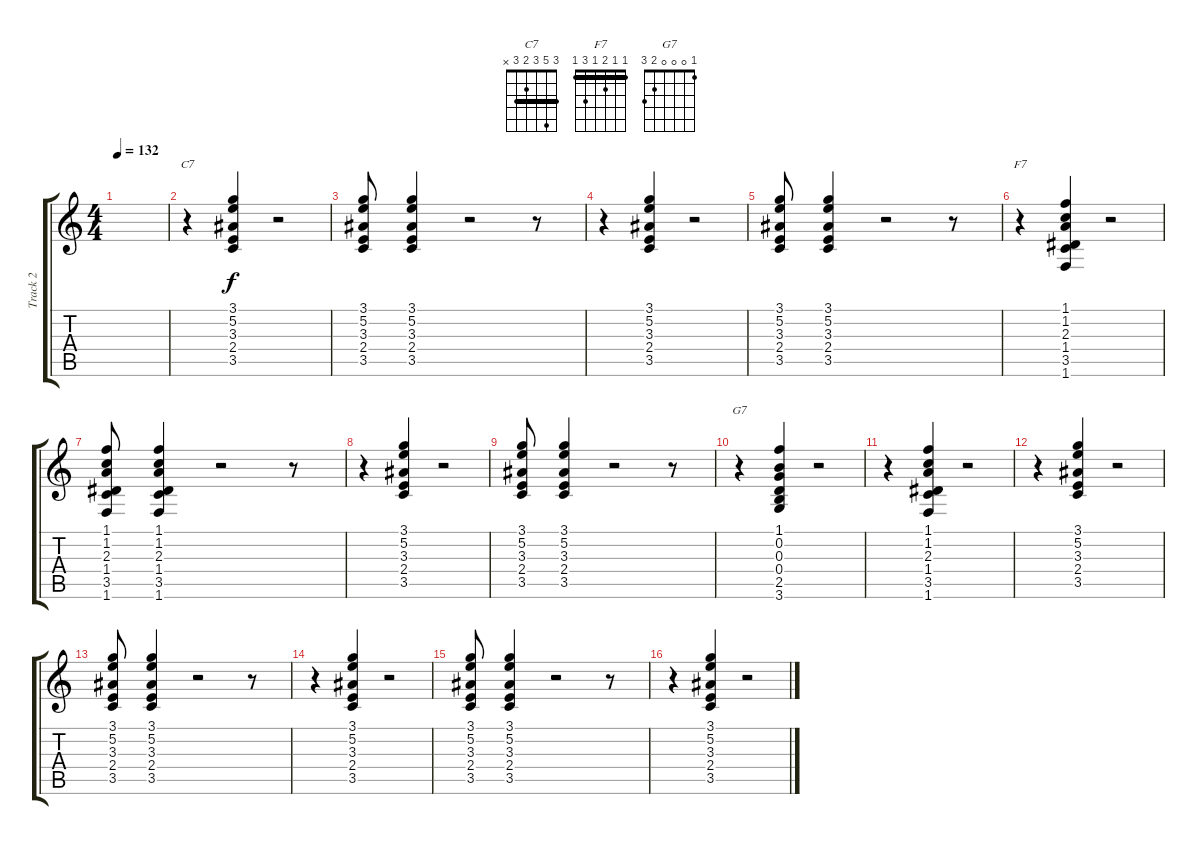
\track ("Track 2" "Track 2") {instrument acousticguitarsteel}
\staff {score tabs}
\tuning (E4 B3 G3 D3 A2 E2) {hide}
\chord ("C7" 3 5 3 2 3 x) {barre 3}
\chord ("F7" 1 1 2 1 3 1) {barre 1}
\chord ("G7" 1 0 0 0 2 3)
\ts (4 4)
\tempo 132
\clef g2
\ks c
|
r.4{ch "C7"} (3.1 5.2 3.3 2.4 3.5).4 r.2 |
(3.1 5.2 3.3 2.4 3.5).8 (3.1 5.2 3.3 2.4 3.5).4 r.2 r.8 |
r.4 (3.1 5.2 3.3 2.4 3.5).4 r.2 |
(3.1 5.2 3.3 2.4 3.5).8 (3.1 5.2 3.3 2.4 3.5).4 r.2 r.8 |
r.4{ch "F7"} (1.1 1.2 2.3 1.4 3.5 1.6).4 r.2 |
(1.1 1.2 2.3 1.4 3.5 1.6).8 (1.1 1.2 2.3 1.4 3.5 1.6).4 r.2 r.8 |
r.4 (3.1 5.2 3.3 2.4 3.5).4 r.2 |
(3.1 5.2 3.3 2.4 3.5).8 (3.1 5.2 3.3 2.4 3.5).4 r.2 r.8 |
r.4{ch "G7"} (1.1 0.2 0.3 0.4 2.5 3.6).4 r.2 |
r.4 (1.1 1.2 2.3 1.4 3.5 1.6).4 r.2 |
r.4 (3.1 5.2 3.3 2.4 3.5).4 r.2 |
(3.1 5.2 3.3 2.4 3.5).8 (3.1 5.2 3.3 2.4 3.5).4 r.2 r.8 |
r.4 (3.1 5.2 3.3 2.4 3.5).4 r.2 |
(3.1 5.2 3.3 2.4 3.5).8 (3.1 5.2 3.3 2.4 3.5).4 r.2 r.8 |
r.4 (3.1 5.2 3.3 2.4 3.5).4 r.2
